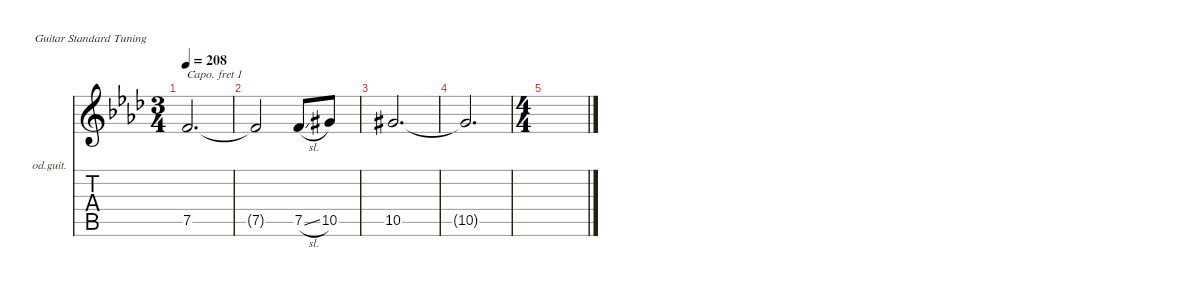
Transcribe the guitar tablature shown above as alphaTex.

\hideDynamics
\bracketExtendMode nobrackets
\firstSystemTrackNameOrientation horizontal
\otherSystemsTrackNameOrientation horizontal
\track ("Overdriven Guitar" "od.guit.") {instrument overdrivenguitar}
\staff {score tabs}
\capo 1
\tuning (E4 B3 G3 D3 A2 E2)
\ts (3 4)
\tempo 208
\clef g2
\ks fminor
7.5{acc forcenatural}.2{d dy mf beam Up} |
7.5{t acc forcenatural}.2{beam Up} 7.5{sl acc forcenatural}.8{beam Up} 10.5{acc #}.8{beam Up} |
10.5{acc #}.2{d beam Up} |
10.5{t acc #}.2{d beam Up} |
\ts (4 4)
